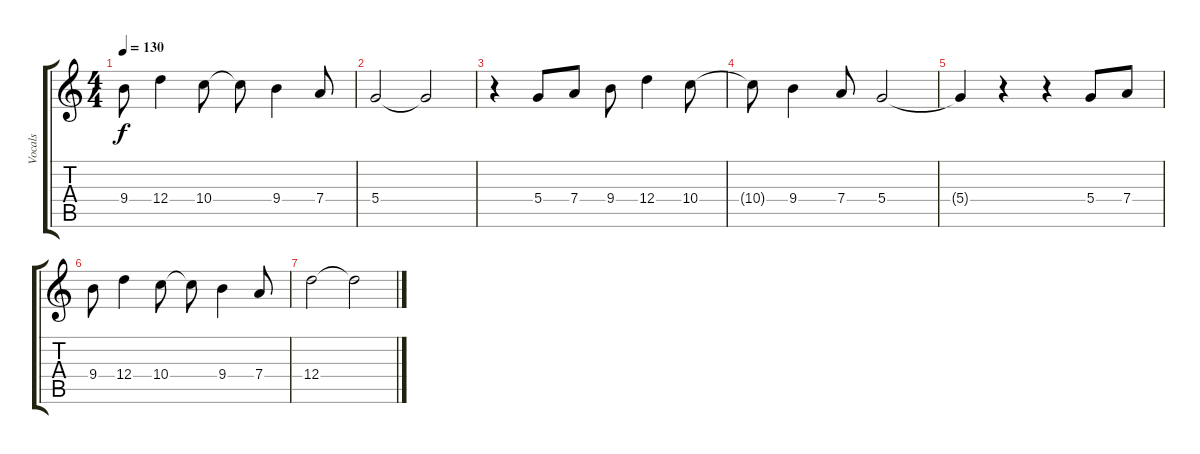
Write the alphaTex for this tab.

\track ("Vocals" "Vocals") {instrument electricguitarclean}
\staff {score tabs}
\tuning (E4 B3 G3 D3 A2 E2) {hide}
\ts (4 4)
\tempo 130
\clef g2
\ks c
9.4.8{dy f} 12.4.4 10.4.8 10.4{t}.8 9.4.4 7.4.8 |
5.4.2 5.4{t}.2 |
r.4 5.4.8 7.4.8 9.4.8 12.4.4 10.4.8 |
10.4{t}.8 9.4.4 7.4.8 5.4.2 |
5.4{t}.4 r.4 r.4 5.4.8 7.4.8 |
9.4.8 12.4.4 10.4.8 10.4{t}.8 9.4.4 7.4.8 |
12.4.2 12.4{t}.2
